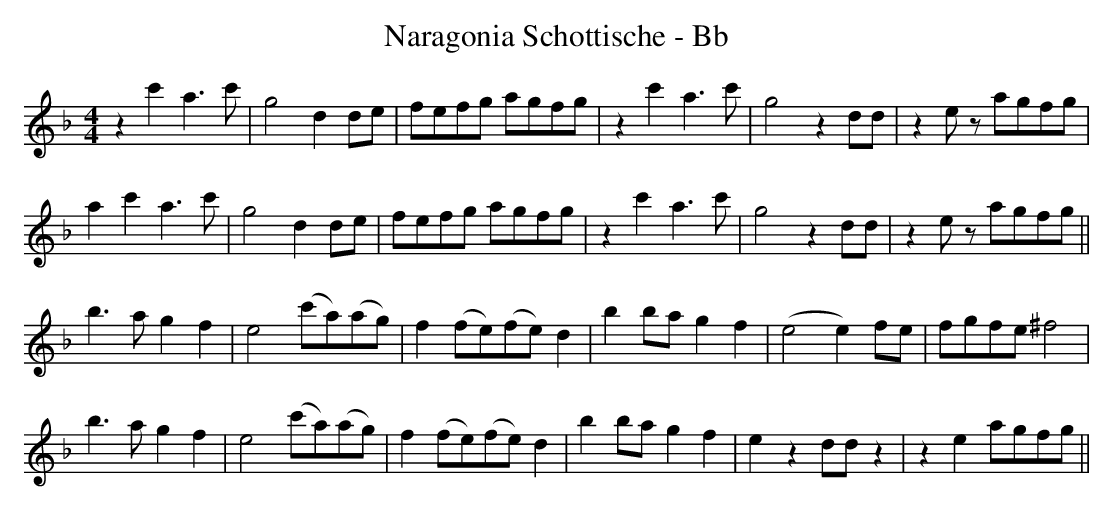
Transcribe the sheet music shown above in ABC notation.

X:1
T:Naragonia Schottische - Bb
L:1/8
M:4/4
K:F major
z2 c'2a3c'|g4 d2de|fefg agfg|z2 c'2a3c'|g4 z2 dd|z2 ez agfg|
a2 c'2a3c'|g4 d2de|fefg agfg|z2 c'2a3c'|g4 z2 dd|z2 ez agfg||
b3a g2 f2|e4 (c'a)(ag)|f2 (fe)(fe)d2|b2 ba g2 f2|(e4 e2)fe|fgfe^f4|
b3a g2 f2|e4 (c'a)(ag)|f2 (fe)(fe)d2|b2 ba g2 f2|e2z2 ddz2|z2e2 agfg||
